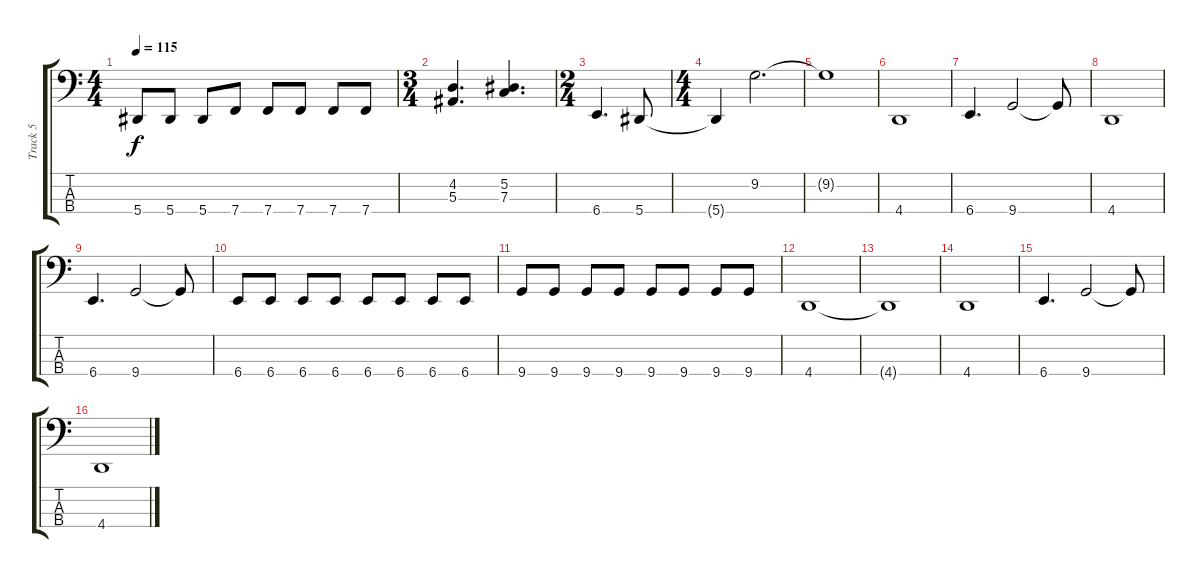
\track ("Track 5" "Track 5") {instrument electricbassfinger}
\staff {score tabs}
\tuning (Eb2 Bb1 F1 Bb0) {hide}
\ts (4 4)
\tempo 115
\clef f4
\ks c
5.4.8{dy f} 5.4.8 5.4.8 7.4.8 7.4.8 7.4.8 7.4.8 7.4.8 |
\ts (3 4)
(4.2 5.3).4{d} (5.2 7.3).4{d} |
\ts (2 4)
6.4.4{d} 5.4.8 |
\ts (4 4)
5.4{t}.4 9.2.2{d} |
9.2{t}.1 |
4.4.1{balance 12} |
6.4.4{d} 9.4.2 9.4{t}.8 |
4.4.1 |
6.4.4{d} 9.4.2 9.4{t}.8 |
6.4.8 6.4.8 6.4.8 6.4.8 6.4.8 6.4.8 6.4.8 6.4.8 |
9.4.8 9.4.8 9.4.8 9.4.8 9.4.8 9.4.8 9.4.8 9.4.8 |
4.4.1 |
4.4{t}.1 |
4.4.1 |
6.4.4{d} 9.4.2 9.4{t}.8 |
4.4.1
